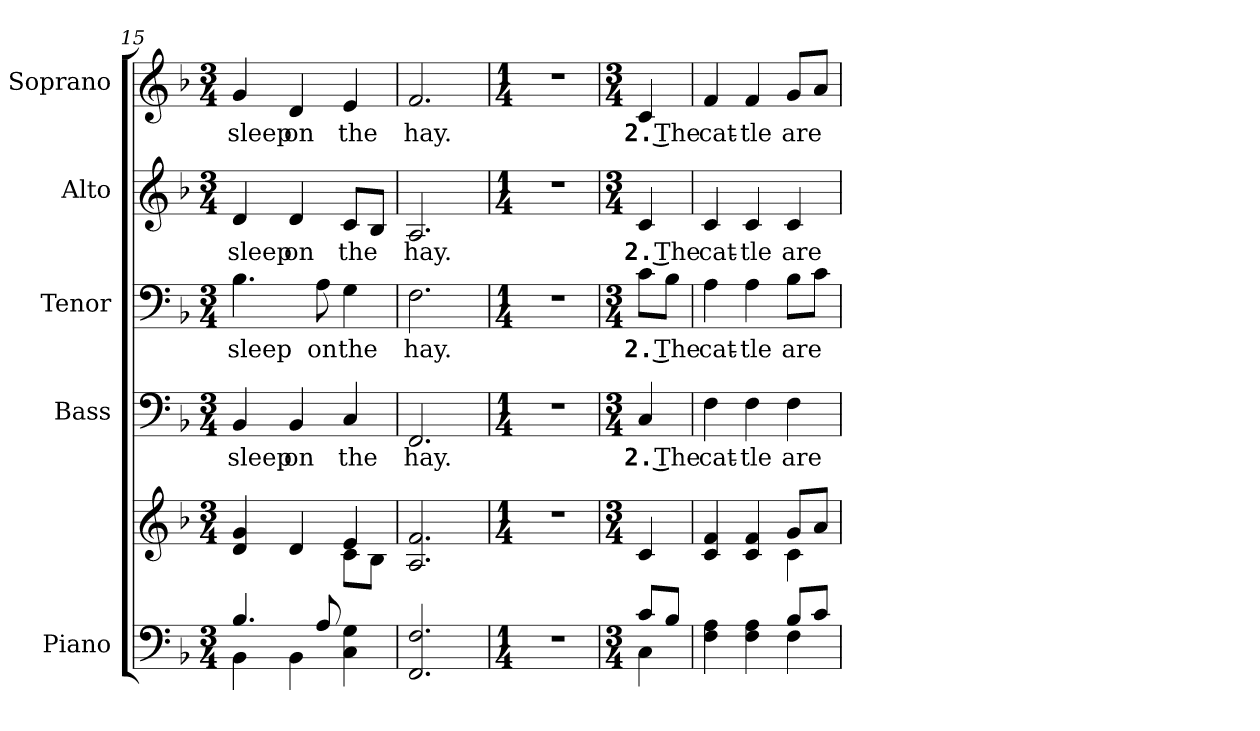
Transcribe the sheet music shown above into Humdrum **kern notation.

**kern	**kern	**kern	**text	**kern	**text	**kern	**text	**kern	**text
*part5	*part5	*part4	*part4	*part3	*part3	*part2	*part2	*part1	*part1
*staff6	*staff5	*staff4	*staff4	*staff3	*staff3	*staff2	*staff2	*staff1	*staff1
*I"Piano	*	*I"Bass	*	*I"Tenor	*	*I"Alto	*	*I"Soprano	*
*I'Pno.	*	*I'B.	*	*I'T.	*	*I'A.	*	*I'S.	*
*clefF4	*clefG2	*clefF4	*	*clefF4	*	*clefG2	*	*clefG2	*
*k[b-]	*k[b-]	*k[b-]	*	*k[b-]	*	*k[b-]	*	*k[b-]	*
*F:	*F:	*F:	*	*F:	*	*F:	*	*F:	*
*M3/4	*M3/4	*M3/4	*	*M3/4	*	*M3/4	*	*M3/4	*
=15	=15	=15	=15	=15	=15	=15	=15	=15	=15
*^	*^	*	*	*	*	*	*	*	*
!	!	!	!	!	!LO:LY:b:color=#000000	!	!	!	!	!	!
!	!	!	!	!	!	!	!LO:LY:b:color=#000000	!	!	!	!
!	!	!	!	!	!	!	!	!	!LO:LY:b:color=#000000	!	!
!	!	!	!	!	!	!	!	!	!	!	!LO:LY:b:color=#000000
4.B-i/	4BB-i\	4di/ 4gi	2ryy	4BB-i/	-sleep	4.B-i\	-sleep	4di/	-sleep	4gi/	-sleep
!	!	!	!	!	!LO:LY:b:color=#000000	!	!	!	!	!	!
!	!	!	!	!	!	!	!	!	!LO:LY:b:color=#000000	!	!
!	!	!	!	!	!	!	!	!	!	!	!LO:LY:b:color=#000000
.	4BB-i\	4di/	.	4BB-i/	on	.	.	4di/	on	4di/	on
!	!	!	!	!	!	!	!LO:LY:b:color=#000000	!	!	!	!
8Ai/	.	.	.	.	.	8Ai\	on	.	.	.	.
!	!	!	!	!	!LO:LY:b:color=#000000	!	!	!	!	!	!
!	!	!	!	!	!	!	!LO:LY:b:color=#000000	!	!	!	!
!	!	!	!	!	!	!	!	!	!LO:LY:b:color=#000000	!	!
!	!	!	!	!	!	!	!	!	!	!	!LO:LY:b:color=#000000
4Ci\ 4Gi	4ryy	4ei/	8ci\L	4Ci/	the	4Gi\	the	8ci/L	the	4ei/	the
.	.	.	8B-i\J	.	.	.	.	8B-i/J	.	.	.
*v	*v	*	*	*	*	*	*	*	*	*	*
*	*v	*v	*	*	*	*	*	*	*	*
!!LO:PB:g=z
=16	=16	=16	=16	=16	=16	=16	=16	=16	=16
*	*^	*	*	*	*	*	*	*	*
!	!	!	!	!LO:LY:b:color=#000000	!	!	!	!	!	!
*	*v	*v	*	*	*	*	*	*	*	*
*	*^	*	*	*	*	*	*	*	*
!	!	!	!	!	!	!LO:LY:b:color=#000000	!	!	!	!
*	*v	*v	*	*	*	*	*	*	*	*
*	*^	*	*	*	*	*	*	*	*
!	!	!	!	!	!	!	!	!LO:LY:b:color=#000000	!	!
*	*v	*v	*	*	*	*	*	*	*	*
*	*^	*	*	*	*	*	*	*	*
!	!	!	!	!	!	!	!	!	!	!LO:LY:b:color=#000000
*	*v	*v	*	*	*	*	*	*	*	*
2.FFi/ 2.Fi	2.Ai/ 2.fi	2.FFi/	hay.	2.Fi\	hay.	2.Ai/	hay.	2.fi/	hay.
=17	=17	=17	=17	=17	=17	=17	=17	=17	=17
*M1/4	*M1/4	*M1/4	*	*M1/4	*	*M1/4	*	*M1/4	*
!LO:N:vis=1	!LO:N:vis=1	!LO:N:vis=1	!	!LO:N:vis=1	!	!LO:N:vis=1	!	!LO:N:vis=1	!
4r	4r	4r	.	4r	.	4r	.	4r	.
=	=	=	=	=	=	=	=	=	=
*M3/4	*M3/4	*M3/4	*	*M3/4	*	*M3/4	*	*M3/4	*
*^	*	*	*	*	*	*	*	*	*
!	!	!	!	!LO:LY:b:color=#000000	!	!	!	!	!	!
!	!	!	!	!	!	!LO:LY:b:color=#000000	!	!	!	!
!	!	!	!	!	!	!	!	!LO:LY:b:color=#000000	!	!
!	!	!	!	!	!	!	!	!	!	!LO:LY:b:color=#000000
8ci/L	4Ci\	4ci/	4Ci/	2. The	8ci\L	2. The	4ci/	2. The	4ci/	2. The
8B-i/J	.	.	.	.	8B-i\J	.	.	.	.	.
=1	=1	=1	=1	=1	=1	=1	=1	=1	=1	=1
*	*	*^	*	*	*	*	*	*	*	*
!	!	!	!	!	!LO:LY:b:color=#000000	!	!	!	!	!	!
!	!	!	!	!	!	!	!LO:LY:b:color=#000000	!	!	!	!
!	!	!	!	!	!	!	!	!	!LO:LY:b:color=#000000	!	!
!	!	!	!	!	!	!	!	!	!	!	!LO:LY:b:color=#000000
4Fi\ 4Ai	2ryy	4ci/ 4fi	2ryy	4Fi\	cat-	4Ai\	cat-	4ci/	cat-	4fi/	cat-
!	!	!	!	!	!LO:LY:b:color=#000000	!	!	!	!	!	!
!	!	!	!	!	!	!	!LO:LY:b:color=#000000	!	!	!	!
!	!	!	!	!	!	!	!	!	!LO:LY:b:color=#000000	!	!
!	!	!	!	!	!	!	!	!	!	!	!LO:LY:b:color=#000000
4Fi\ 4Ai	.	4ci/ 4fi	.	4Fi\	-tle	4Ai\	-tle	4ci/	-tle	4fi/	-tle
!	!	!	!	!	!LO:LY:b:color=#000000	!	!	!	!	!	!
!	!	!	!	!	!	!	!LO:LY:b:color=#000000	!	!	!	!
!	!	!	!	!	!	!	!	!	!LO:LY:b:color=#000000	!	!
!	!	!	!	!	!	!	!	!	!	!	!LO:LY:b:color=#000000
8B-i/L	4Fi\	8gi/L	4ci\	4Fi\	are	8B-i\L	are	4ci/	are	8gi/L	are
8ci/J	.	8ai/J	.	.	.	8ci\J	.	.	.	8ai/J	.
*v	*v	*	*	*	*	*	*	*	*	*	*
*	*v	*v	*	*	*	*	*	*	*	*
=	=	=	=	=	=	=	=	=	=
*-	*-	*-	*-	*-	*-	*-	*-	*-	*-
